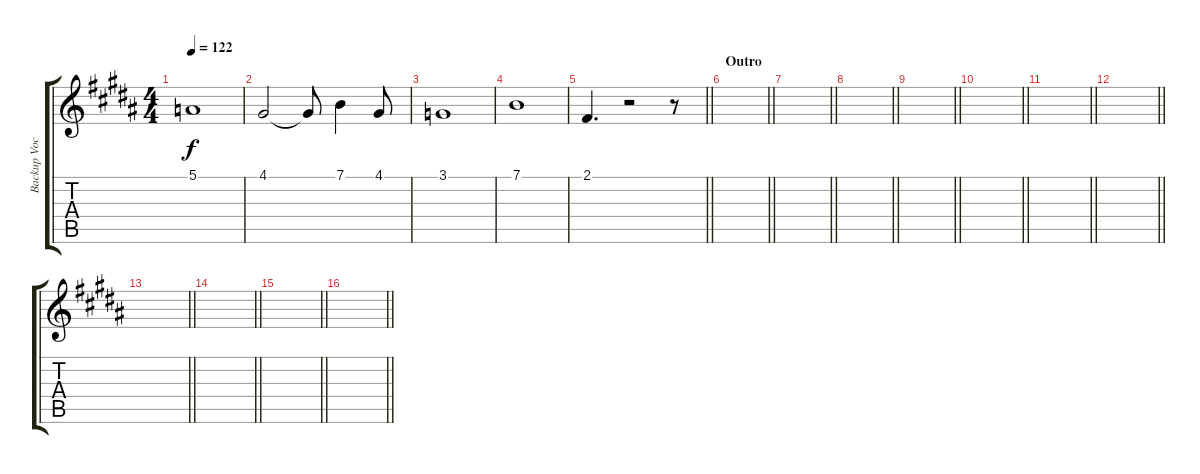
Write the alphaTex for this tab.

\track ("Backup Vocals" "Backup Voc") {instrument lead2sawtooth}
\staff {score tabs}
\tuning (E4 B3 G3 D3 A2 E2) {hide}
\ts (4 4)
\tempo 122
\clef g2
\ks b
5.1.1{dy f} |
4.1.2 4.1{t}.8 7.1.4 4.1.8 |
3.1.1 |
7.1.1 |
\barLineRight lightlight
2.1.4{d} r.2 r.8 |
\section ("" "Outro")
\barLineRight lightlight
|
\barLineRight lightlight
|
\barLineRight lightlight
|
\barLineRight lightlight
|
\barLineRight lightlight
|
\barLineRight lightlight
|
\barLineRight lightlight
|
\barLineRight lightlight
|
\barLineRight lightlight
|
\barLineRight lightlight
|
\barLineRight lightlight
